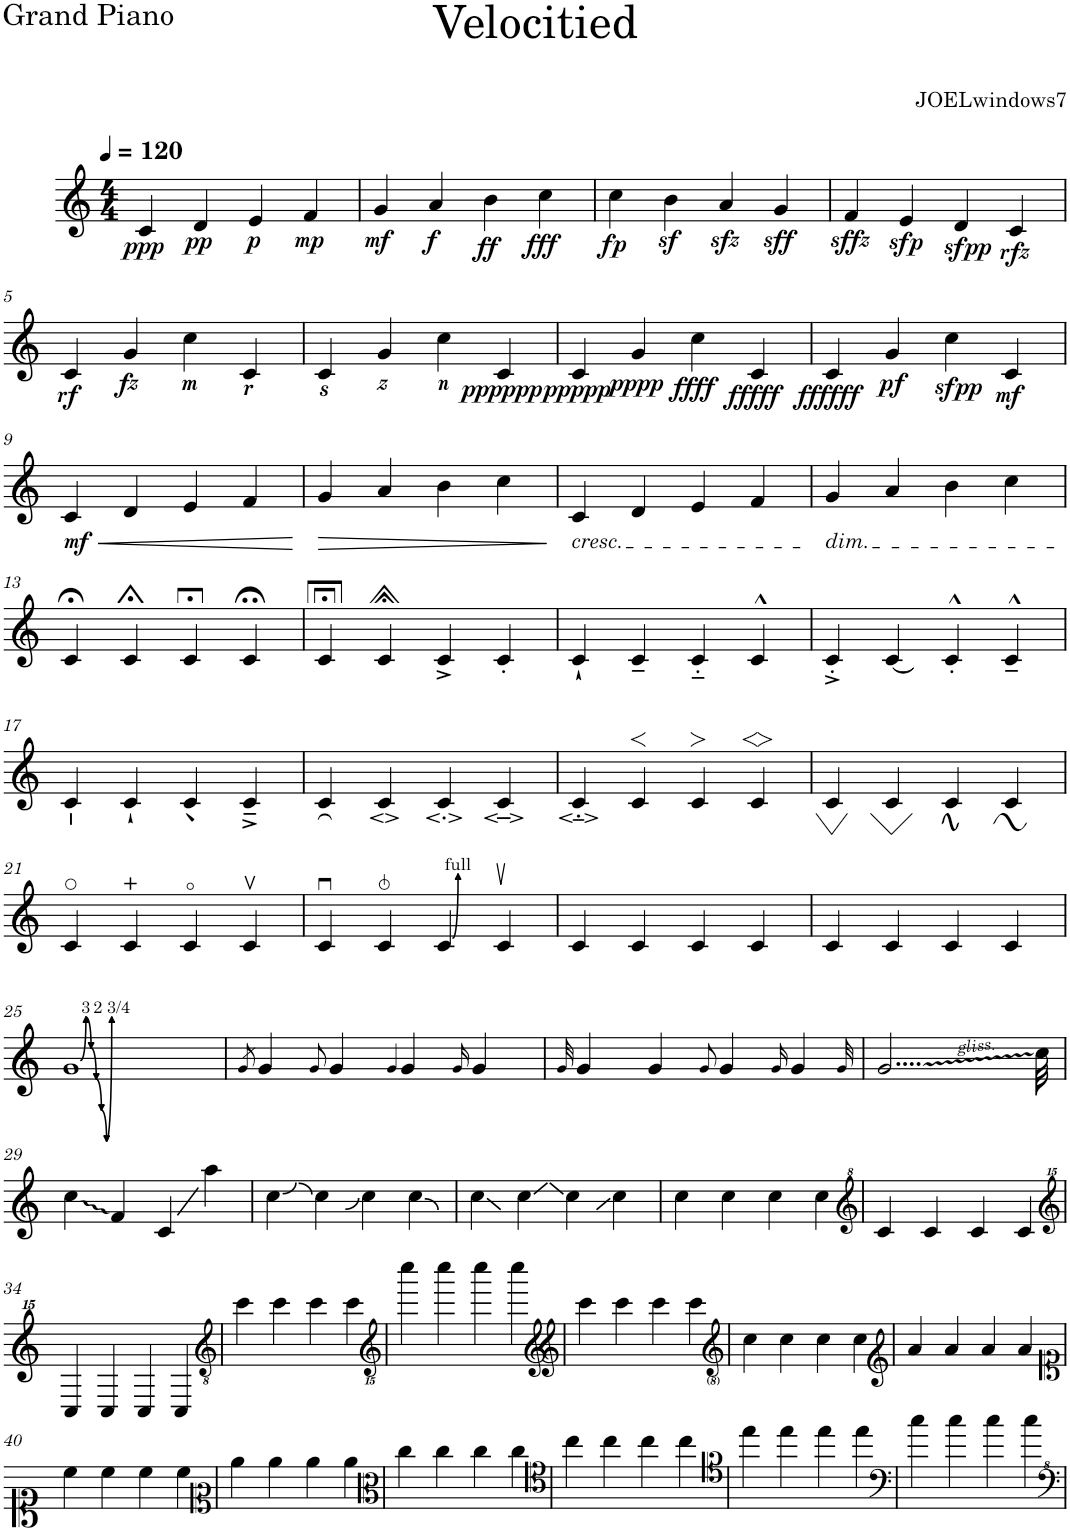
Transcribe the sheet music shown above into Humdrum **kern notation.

**kern	**dynam
*part1	*part1
*staff1	*staff1
*I"Piano	*
*I'Pno.	*
*clefG2	*
*k[]	*
*M4/4	*
*MM120	*
=1	=1
!	!LO:DY:b
4c/	ppp
!	!LO:DY:b
4d/	pp
!	!LO:DY:b
4e/	p
!	!LO:DY:b
4f/	mp
=2	=2
!	!LO:DY:b
4g/	mf
!	!LO:DY:b
4a/	f
!	!LO:DY:b
4b\	ff
!	!LO:DY:b
4cc\	fff
=3	=3
!	!LO:DY:b
4cc\	fp
4bz<\	.
4azz</	.
!	!LO:DY:b
4g/	other-dynamics
=4	=4
!	!LO:DY:b
4f/	sffz
!	!LO:DY:b
4e/	sfp
!	!LO:DY:b
4d/	sfpp
!	!LO:DY:b
4c/	rfz
!!LO:LB:g=z
=5	=5
!	!LO:DY:b
4c/	rf
!	!LO:DY:b
4g/	fz
!	!LO:DY:b
4cc\	other-dynamics
!	!LO:DY:b
4c/	other-dynamics
=6	=6
!	!LO:DY:b
4c/	other-dynamics
!	!LO:DY:b
4g/	other-dynamics
!	!LO:DY:b
4cc\	other-dynamics
!	!LO:DY:b
4c/	pppppp
=7	=7
!	!LO:DY:b
4c/	ppppp
!	!LO:DY:b
4g/	pppp
!	!LO:DY:b
4cc\	ffff
!	!LO:DY:b
4c/	fffff
=8	=8
!	!LO:DY:b
4c/	ffffff
!	!LO:DY:b
4g/	other-dynamics
!	!LO:DY:b
4cc\	sfpp
!	!LO:DY:b
4c/	mf
!!LO:LB:g=z
=9	=9
!	!LO:HP:b
!	!LO:DY:n=1:b
4c/	< mf
4d/	.
4e/	.
4f/	.
.	[
=10	=10
!	!LO:HP:b
4g/	>
4a/	.
4b\	.
4cc\	.
.	]
=11	=11
!LO:TX:b:i:t=cresc.	!
4c/	.
4d/	.
4e/	.
4f/	.
=12	=12
!LO:TX:b:i:t=dim.	!
4g/	.
4a/	.
4b\	.
4cc\	.
!!LO:LB:g=z
=13	=13
4c;</	.
4c;</	.
4c;</	.
4c;</	.
=14	=14
4c;</	.
4c;</	.
4c^/	.
4c'/	.
=15	=15
4c`/	.
4c~/	.
4c'~/	.
4c^^/	.
=16	=16
4c'^/	.
4c/	.
4c'^^/	.
4c~^^/	.
!!LO:LB:g=z
=17	=17
4c/	.
4c`/	.
4c/	.
4c~^/	.
=18	=18
4c/	.
4c/	.
4c'/	.
4c~/	.
=19	=19
4c/	.
4c>/	.
4c>/	.
4c>/	.
=20	=20
4c/	.
4c/	.
4c/	.
4c/	.
!!LO:LB:g=z
=21	=21
4c/	.
4c/	.
4c/	.
4cv/	.
=22	=22
4cu/	.
4c/	.
4c/	.
4c/	.
=23	=23
4c/	.
4c/	.
4c/	.
4c/	.
=24	=24
4c/	.
4c/	.
4c/	.
4c/	.
!!LO:LB:g=z
=25	=25
1g	.
=26	=26
8qg/	.
4g/	.
8qg/	.
4g/	.
4qg/	.
4g/	.
16qg/	.
4g/	.
=27	=27
32qg/	.
4g/	.
4g/	.
8qg/	.
4g/	.
16qg/	.
4g/	.
32qg/	.
=28	=28
32%31g/	.
32cc\	.
!!LO:LB:g=z
=29	=29
4cc\	.
4f/	.
4c/	.
4aa\	.
=30	=30
4cc\	.
4cc\	.
4cc\	.
4cc\	.
=31	=31
4cc\	.
4cc\	.
4cc\	.
4cc\	.
=32	=32
4cc\	.
4cc\	.
4cc\	.
4cc\	.
=33	=33
*clefG^2	*
4cc/	.
4cc/	.
4cc/	.
4cc/	.
!!LO:LB:g=z
=34	=34
*clefG^^2	*
4cc/	.
4cc/	.
4cc/	.
4cc/	.
=35	=35
*clefGv2	*
4cc\	.
4cc\	.
4cc\	.
4cc\	.
=36	=36
*clefGvv2	*
4cc\	.
4cc\	.
4cc\	.
4cc\	.
=37	=37
*clefGv2	*
4cc\	.
4cc\	.
4cc\	.
4cc\	.
=38	=38
*clefG2	*
4cc\	.
4cc\	.
4cc\	.
4cc\	.
=39	=39
*clefG1	*
4cc/	.
4cc/	.
4cc/	.
4cc/	.
!!LO:LB:g=z
=40	=40
*clefC1	*
4cc\	.
4cc\	.
4cc\	.
4cc\	.
=41	=41
*clefC2	*
4cc\	.
4cc\	.
4cc\	.
4cc\	.
=42	=42
*clefC3	*
4cc\	.
4cc\	.
4cc\	.
4cc\	.
=43	=43
*clefC4	*
4cc\	.
4cc\	.
4cc\	.
4cc\	.
=44	=44
*clefC5	*
4cc\	.
4cc\	.
4cc\	.
4cc\	.
=45	=45
*clefF4	*
4cc\	.
4cc\	.
4cc\	.
4cc\	.
=	=
*-	*-
